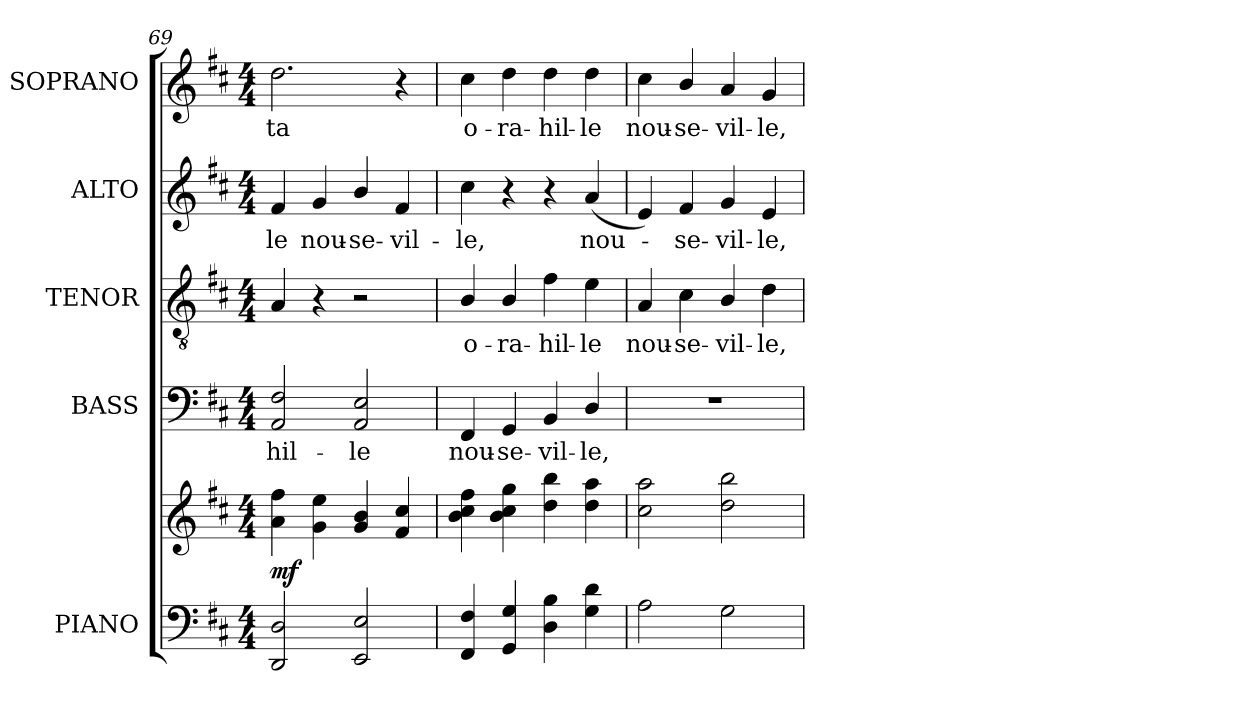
**kern	**kern	**dynam	**kern	**text	**kern	**text	**kern	**text	**kern	**text
*part5	*part5	*part5	*part4	*part4	*part3	*part3	*part2	*part2	*part1	*part1
*staff6	*staff5	*staff5/6	*staff4	*staff4	*staff3	*staff3	*staff2	*staff2	*staff1	*staff1
*I"PIANO	*	*	*I"BASS	*	*I"TENOR	*	*I"ALTO	*	*I"SOPRANO	*
*I'PNO.	*	*	*I'B.	*	*I'T.	*	*I'A.	*	*I'S.	*
*clefF4	*clefG2	*	*clefF4	*	*clefGv2	*	*clefG2	*	*clefG2	*
*	*	*	*	*	*ITrd7c12	*	*	*	*	*
*k[f#c#]	*k[f#c#]	*	*k[f#c#]	*	*k[f#c#]	*	*k[f#c#]	*	*k[f#c#]	*
*D:	*D:	*	*D:	*	*D:	*	*D:	*	*D:	*
*M4/4	*M4/4	*	*M4/4	*	*M4/4	*	*M4/4	*	*M4/4	*
=69	=69	=69	=69	=69	=69	=69	=69	=69	=69	=69
!	!	!	!	!LO:LY:b:color=#000000	!	!	!	!	!	!
!	!	!	!	!	!	!	!	!LO:LY:b:color=#000000	!	!
!	!	!	!	!	!	!	!	!	!	!LO:LY:b:color=#000000
2DDi/ 2Di	4ai\ 4ff#i	mf	2AAi/ 2F#i	-hil-	4AAi/	.	4f#i/	-le	2.ddi\	-ta
!	!	!	!	!	!	!	!	!LO:LY:b:color=#000000	!	!
.	4gi\ 4eei	.	.	.	4r	.	4gi/	nou-	.	.
!	!	!	!	!LO:LY:b:color=#000000	!	!	!	!	!	!
!	!	!	!	!	!	!	!	!LO:LY:b:color=#000000	!	!
2EEi/ 2Ei	4gi/ 4bi	.	2AAi/ 2Ei	-le	2r	.	4bi/	-se-	.	.
!	!	!	!	!	!	!	!	!LO:LY:b:color=#000000	!	!
.	4f#i/ 4cc#i	.	.	.	.	.	4f#i/	-vil-	4r	.
=70	=70	=70	=70	=70	=70	=70	=70	=70	=70	=70
!	!	!	!	!LO:LY:b:color=#000000	!	!	!	!	!	!
!	!	!	!	!	!	!LO:LY:b:color=#000000	!	!	!	!
!	!	!	!	!	!	!	!	!LO:LY:b:color=#000000	!	!
!	!	!	!	!	!	!	!	!	!	!LO:LY:b:color=#000000
4FF#i/ 4F#i	4bi\ 4cc#i 4ff#i	.	4FF#i/	nou-	4BBi/	o-	4cc#i\	-le,	4cc#i\	o-
!	!	!	!	!LO:LY:b:color=#000000	!	!	!	!	!	!
!	!	!	!	!	!	!LO:LY:b:color=#000000	!	!	!	!
!	!	!	!	!	!	!	!	!	!	!LO:LY:b:color=#000000
4GGi/ 4Gi	4bi\ 4cc#i 4ggi	.	4GGi/	-se-	4BBi/	-ra-	4r	.	4ddi\	-ra-
!	!	!	!	!LO:LY:b:color=#000000	!	!	!	!	!	!
!	!	!	!	!	!	!LO:LY:b:color=#000000	!	!	!	!
!	!	!	!	!	!	!	!	!	!	!LO:LY:b:color=#000000
4Di\ 4Bi	4ddi\ 4bbi	.	4BBi/	-vil-	4F#i\	-hil-	4r	.	4ddi\	-hil-
!	!	!	!	!LO:LY:b:color=#000000	!	!	!	!	!	!
!	!	!	!	!	!	!LO:LY:b:color=#000000	!	!	!	!
!	!	!	!	!	!	!	!	!LO:LY:b:color=#000000	!	!
!	!	!	!	!	!	!	!	!	!	!LO:LY:b:color=#000000
4Gi\ 4di	4ddi\ 4aai	.	4Di/	-le,	4Ei\	-le	(4ai/	nou-	4ddi\	-le
=71	=71	=71	=71	=71	=71	=71	=71	=71	=71	=71
!	!	!	!	!	!	!LO:LY:b:color=#000000	!	!	!	!
!	!	!	!	!	!	!	!	!	!	!LO:LY:b:color=#000000
2Ai\	2cc#i\ 2aai	.	1r	.	4AAi/	nou-	4ei/)	.	4cc#i\	nou-
!	!	!	!	!	!	!LO:LY:b:color=#000000	!	!	!	!
!	!	!	!	!	!	!	!	!LO:LY:b:color=#000000	!	!
!	!	!	!	!	!	!	!	!	!	!LO:LY:b:color=#000000
.	.	.	.	.	4C#i\	-se-	4f#i/	-se-	4bi/	-se-
!	!	!	!	!	!	!LO:LY:b:color=#000000	!	!	!	!
!	!	!	!	!	!	!	!	!LO:LY:b:color=#000000	!	!
!	!	!	!	!	!	!	!	!	!	!LO:LY:b:color=#000000
2Gi\	2ddi\ 2bbi	.	.	.	4BBi/	-vil-	4gi/	-vil-	4ai/	-vil-
!	!	!	!	!	!	!LO:LY:b:color=#000000	!	!	!	!
!	!	!	!	!	!	!	!	!LO:LY:b:color=#000000	!	!
!	!	!	!	!	!	!	!	!	!	!LO:LY:b:color=#000000
.	.	.	.	.	4Di\	-le,	4ei/	-le,	4gi/	-le,
=	=	=	=	=	=	=	=	=	=	=
*-	*-	*-	*-	*-	*-	*-	*-	*-	*-	*-
